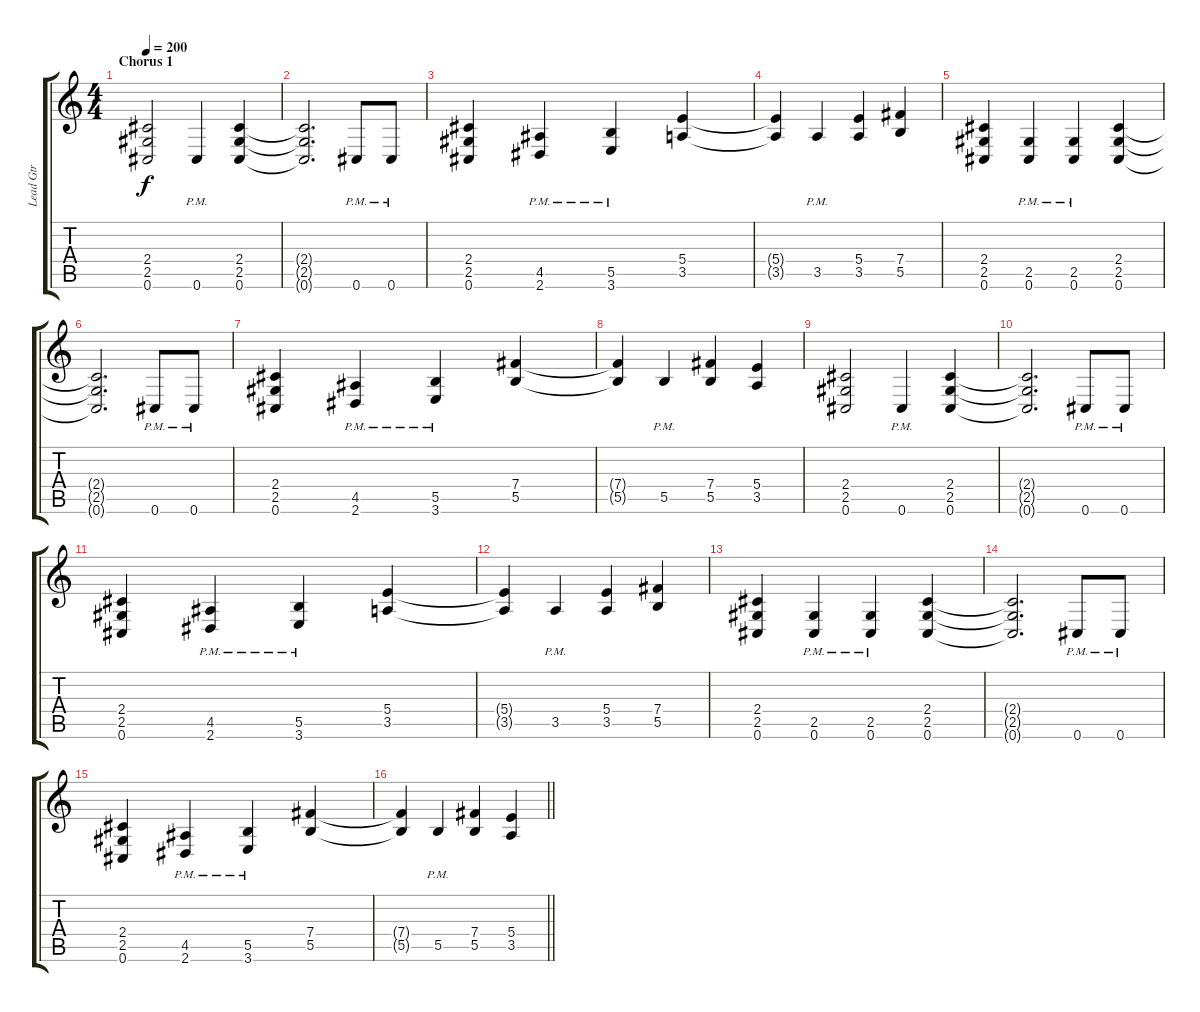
\track ("Lead Gtr" "Lead Gtr") {instrument distortionguitar}
\staff {score tabs}
\tuning (Db4 Ab3 E3 B2 Gb2 Db2) {hide}
\ts (4 4)
\section ("" "Chorus 1")
\tempo 200
\clef g2
\ks c
(2.4 2.5 0.6).2{dy f} 0.6{pm}.4 (2.4 2.5 0.6).4 |
(2.4{t} 2.5{t} 0.6{t}).2{d} 0.6{pm}.8 0.6{pm}.8 |
(2.4 2.5 0.6).4 (4.5{pm} 2.6).4 (5.5{pm} 3.6).4 (5.4 3.5).4 |
(5.4{t} 3.5{t}).4 3.5{pm}.4 (5.4 3.5).4 (7.4 5.5).4 |
(2.4 2.5 0.6).4 (2.5 0.6{pm}).4 (2.5 0.6{pm}).4 (2.4 2.5 0.6).4 |
(2.4{t} 2.5{t} 0.6{t}).2{d} 0.6{pm}.8 0.6{pm}.8 |
(2.4 2.5 0.6).4 (4.5 2.6{pm}).4 (5.5 3.6{pm}).4 (7.4 5.5).4 |
(7.4{t} 5.5{t}).4 5.5{pm}.4 (7.4 5.5).4 (5.4 3.5).4 |
(2.4 2.5 0.6).2 0.6{pm}.4 (2.4 2.5 0.6).4 |
(2.4{t} 2.5{t} 0.6{t}).2{d} 0.6{pm}.8 0.6{pm}.8 |
(2.4 2.5 0.6).4 (4.5{pm} 2.6).4 (5.5{pm} 3.6).4 (5.4 3.5).4 |
(5.4{t} 3.5{t}).4 3.5{pm}.4 (5.4 3.5).4 (7.4 5.5).4 |
(2.4 2.5 0.6).4 (2.5 0.6{pm}).4 (2.5 0.6{pm}).4 (2.4 2.5 0.6).4 |
(2.4{t} 2.5{t} 0.6{t}).2{d} 0.6{pm}.8 0.6{pm}.8 |
(2.4 2.5 0.6).4 (4.5 2.6{pm}).4 (5.5 3.6{pm}).4 (7.4 5.5).4 |
\barLineRight lightlight
(7.4{t} 5.5{t}).4 5.5{pm}.4 (7.4 5.5).4 (5.4 3.5).4
